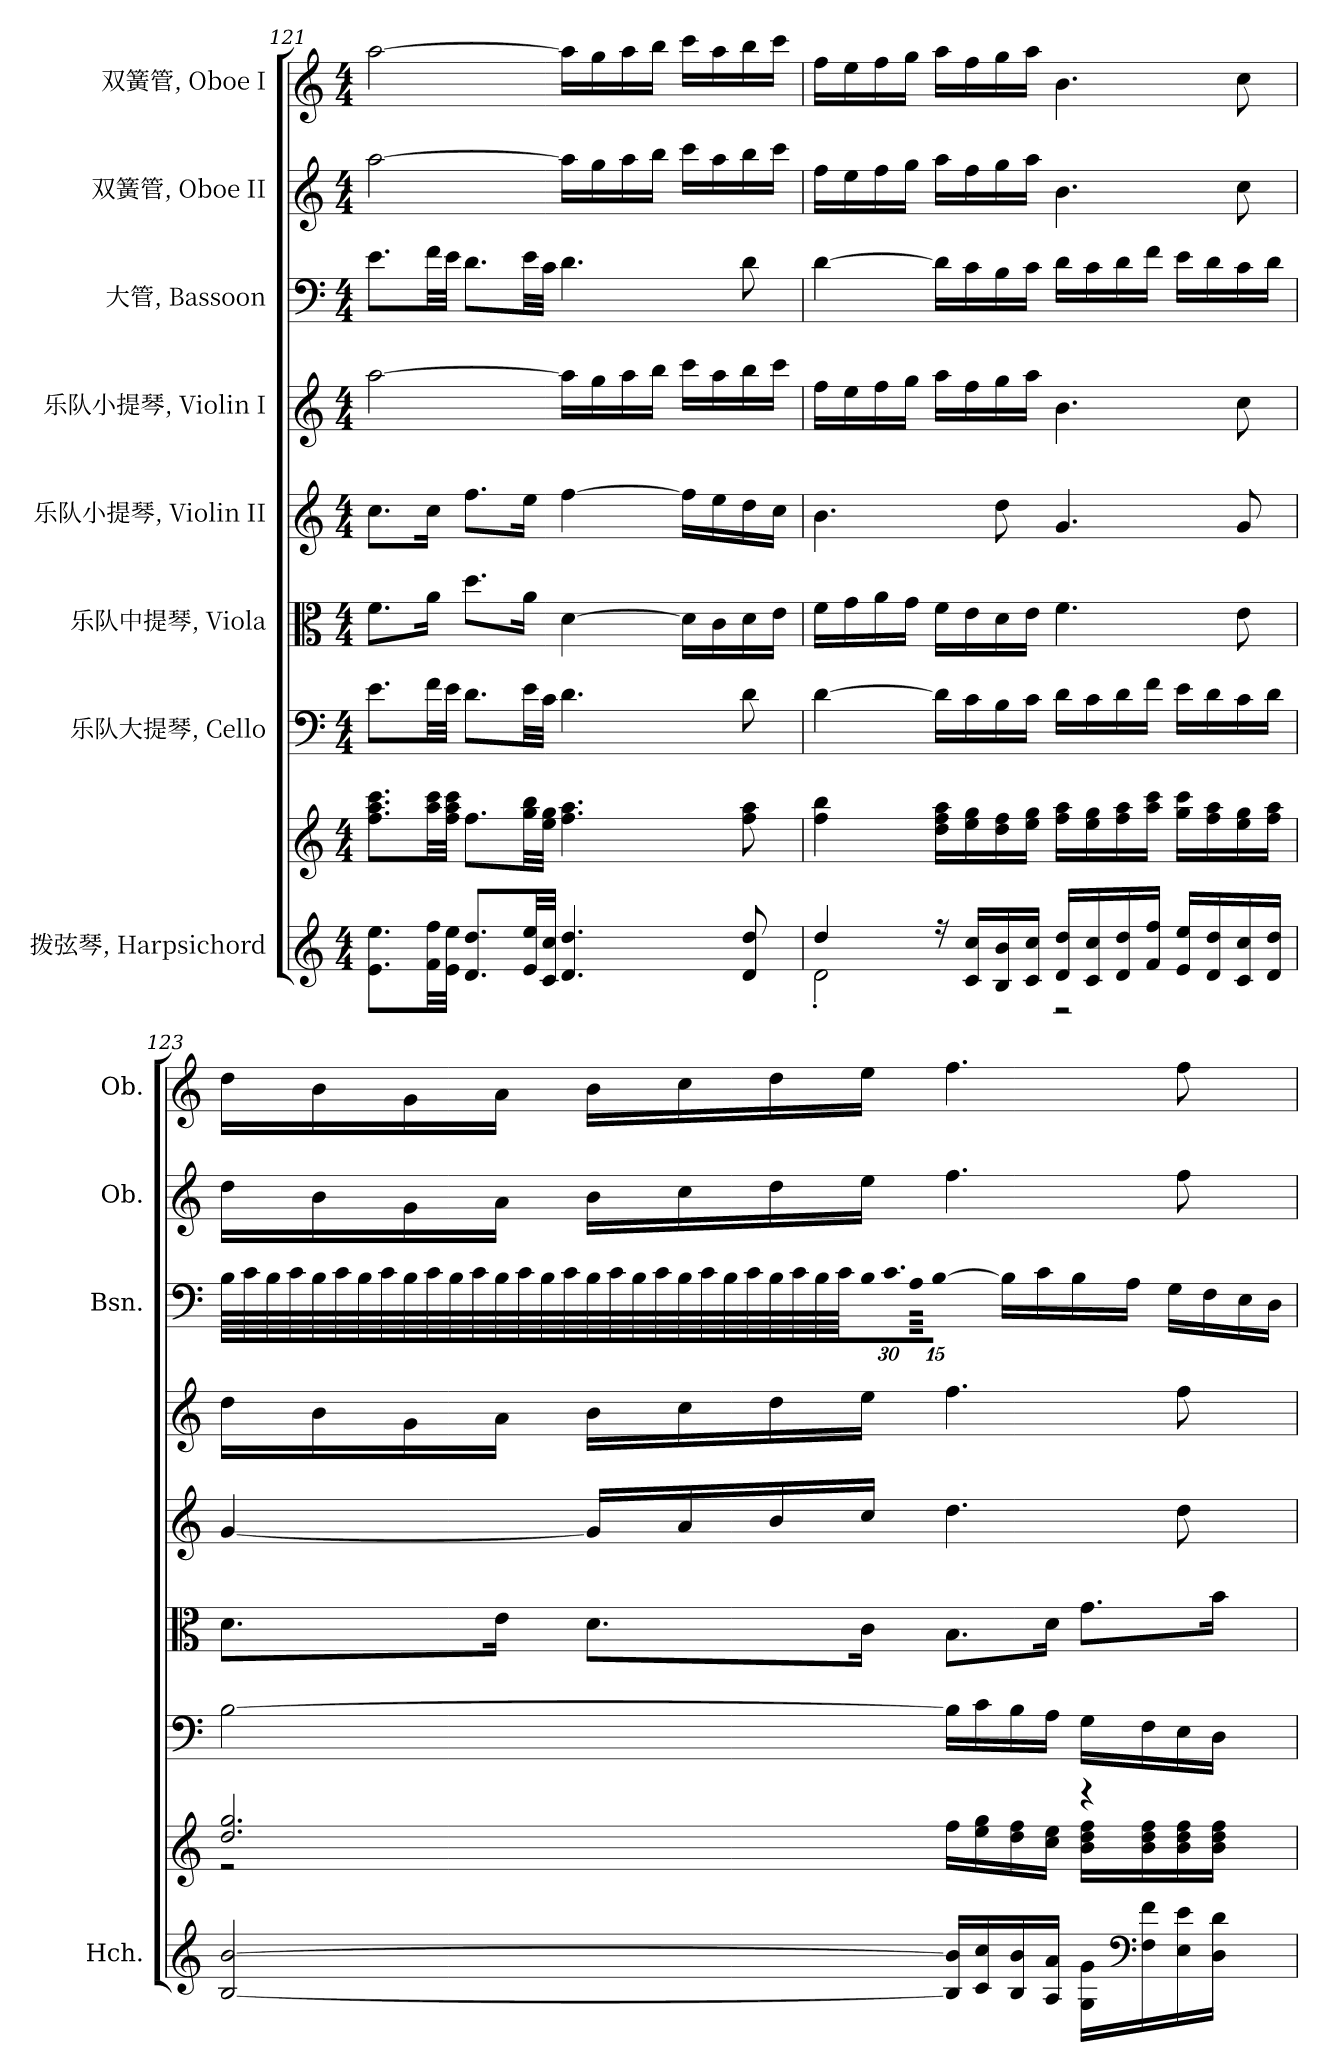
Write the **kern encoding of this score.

**kern	**kern	**kern	**kern	**kern	**kern	**kern	**kern	**kern
*part8	*part8	*part7	*part6	*part5	*part4	*part3	*part2	*part1
*staff9	*staff8	*staff7	*staff6	*staff5	*staff4	*staff3	*staff2	*staff1
*I"拨弦琴, Harpsichord	*	*I"乐队大提琴, Cello	*I"乐队中提琴, Viola	*I"乐队小提琴, Violin II	*I"乐队小提琴, Violin I	*I"大管, Bassoon	*I"双簧管, Oboe II	*I"双簧管, Oboe I
*I'Hch.	*	*	*	*	*	*I'Bsn.	*I'Ob.	*I'Ob.
*clefG2	*clefG2	*clefF4	*clefC3	*clefG2	*clefG2	*clefF4	*clefG2	*clefG2
*k[]	*k[]	*k[]	*k[]	*k[]	*k[]	*k[]	*k[]	*k[]
*M4/4	*M4/4	*M4/4	*M4/4	*M4/4	*M4/4	*M4/4	*M4/4	*M4/4
=121	=121	=121	=121	=121	=121	=121	=121	=121
8.e\ 8.ee\L	8.ff\ 8.aa\ 8.ccc\L	8.e\L	8.f\L	8.cc\L	[2aa\	8.e\L	[2aa\	[2aa\
32f\ 32ff\LL	32aa\ 32ccc\LL	32f\LL	16a\Jk	16cc\Jk	.	32f\LL	.	.
32e\ 32ee\JJJ	32ff\ 32aa\ 32ccc\JJJ	32e\JJJ	.	.	.	32e\JJJ	.	.
8.d/ 8.dd/L	8.ff\L	8.d\L	8.dd\L	8.ff\L	.	8.d\L	.	.
32e/ 32ee/LL	32gg\ 32bb\LL	32e\LL	16a\Jk	16ee\Jk	.	32e\LL	.	.
32c/ 32cc/JJJ	32ee\ 32gg\JJJ	32c\JJJ	.	.	.	32c\JJJ	.	.
4.d/ 4.dd/	4.ff\ 4.aa\	4.d\	[4d\	[4ff\	16aa\LL]	4.d\	16aa\LL]	16aa\LL]
.	.	.	.	.	16gg\	.	16gg\	16gg\
.	.	.	.	.	16aa\	.	16aa\	16aa\
.	.	.	.	.	16bb\JJ	.	16bb\JJ	16bb\JJ
.	.	.	16d\LL]	16ff\LL]	16ccc\LL	.	16ccc\LL	16ccc\LL
.	.	.	16c\	16ee\	16aa\	.	16aa\	16aa\
8d/ 8dd/	8ff\ 8aa\	8d\	16d\	16dd\	16bb\	8d\	16bb\	16bb\
.	.	.	16e\JJ	16cc\JJ	16ccc\JJ	.	16ccc\JJ	16ccc\JJ
!!LO:PB:g=z
=122	=122	=122	=122	=122	=122	=122	=122	=122
*^	*	*	*	*	*	*	*	*
4dd/	2d'\	4ff\ 4bb\	[4d\	16f\LL	4.b\	16ff\LL	[4d\	16ff\LL	16ff\LL
.	.	.	.	16g\	.	16ee\	.	16ee\	16ee\
.	.	.	.	16a\	.	16ff\	.	16ff\	16ff\
.	.	.	.	16g\JJ	.	16gg\JJ	.	16gg\JJ	16gg\JJ
16r	.	16dd\ 16ff\ 16aa\LL	16d\LL]	16f\LL	.	16aa\LL	16d\LL]	16aa\LL	16aa\LL
16c/ 16cc/LL	.	16ee\ 16gg\	16c\	16e\	.	16ff\	16c\	16ff\	16ff\
16B/ 16b/	.	16dd\ 16ff\	16B\	16d\	8dd\	16gg\	16B\	16gg\	16gg\
16c/ 16cc/JJ	.	16ee\ 16gg\JJ	16c\JJ	16e\JJ	.	16aa\JJ	16c\JJ	16aa\JJ	16aa\JJ
16d/ 16dd/LL	2r	16ff\ 16aa\LL	16d\LL	4.f\	4.g/	4.b\	16d\LL	4.b\	4.b\
16c/ 16cc/	.	16ee\ 16gg\	16c\	.	.	.	16c\	.	.
16d/ 16dd/	.	16ff\ 16aa\	16d\	.	.	.	16d\	.	.
16f/ 16ff/JJ	.	16aa\ 16ccc\JJ	16f\JJ	.	.	.	16f\JJ	.	.
16e/ 16ee/LL	.	16gg\ 16ccc\LL	16e\LL	.	.	.	16e\LL	.	.
16d/ 16dd/	.	16ff\ 16aa\	16d\	.	.	.	16d\	.	.
16c/ 16cc/	.	16ee\ 16gg\	16c\	8e\	8g/	8cc\	16c\	8cc\	8cc\
16d/ 16dd/JJ	.	16ff\ 16aa\JJ	16d\JJ	.	.	.	16d\JJ	.	.
*v	*v	*	*	*	*	*	*	*	*
!!LO:PB:g=z
=123	=123	=123	=123	=123	=123	=123	=123	=123
*	*^	*	*	*	*	*	*	*
[2B/ [2b/	2.dd/ 2.gg/	2r	[2B\	8.d\L	[4g/	16dd\LL	64B\LLLL	16dd\LL	16dd\LL
.	.	.	.	.	.	.	64c\	.	.
.	.	.	.	.	.	.	64B\	.	.
.	.	.	.	.	.	.	64c\	.	.
.	.	.	.	.	.	16b\	64B\	16b\	16b\
.	.	.	.	.	.	.	64c\	.	.
.	.	.	.	.	.	.	64B\	.	.
.	.	.	.	.	.	.	64c\	.	.
.	.	.	.	.	.	16g\	64B\	16g\	16g\
.	.	.	.	.	.	.	64c\	.	.
.	.	.	.	.	.	.	64B\	.	.
.	.	.	.	.	.	.	64c\	.	.
.	.	.	.	16e\Jk	.	16a\JJ	64B\	16a\JJ	16a\JJ
.	.	.	.	.	.	.	64c\	.	.
.	.	.	.	.	.	.	64B\	.	.
.	.	.	.	.	.	.	64c\	.	.
.	.	.	.	8.d\L	16g/LL]	16b\LL	64B\	16b\LL	16b\LL
.	.	.	.	.	.	.	64c\	.	.
.	.	.	.	.	.	.	64B\	.	.
.	.	.	.	.	.	.	64c\	.	.
.	.	.	.	.	16a/	16cc\	64B\	16cc\	16cc\
.	.	.	.	.	.	.	64c\	.	.
.	.	.	.	.	.	.	64B\	.	.
.	.	.	.	.	.	.	64c\	.	.
.	.	.	.	.	16b/	16dd\	64B\	16dd\	16dd\
.	.	.	.	.	.	.	64c\	.	.
.	.	.	.	.	.	.	64B\	.	.
.	.	.	.	.	.	.	64c\	.	.
*	*	*	*	*	*	*	*Xbrackettup	*	*
!	!	!	!	!	!	!	!LO:N:vis=256%9	!	!
.	.	.	.	16c\Jk	16cc/JJ	16ee\JJ	960%17B\	16ee\JJ	16ee\JJ
!	!	!	!	!	!	!	!LO:N:vis=256.	!	!
.	.	.	.	.	.	.	1920%17c\K	.	.
!	!	!	!	!	!	!	!LO:N:vis=256%9	!	!
.	.	.	.	.	.	.	960%17A\	.	.
.	.	.	.	.	.	.	1920ryy	.	.
!	!	!	!	!	!	!	!LO:N:vis=256%9	!	!
.	.	.	.	.	.	.	[960%17B\JJJJ	.	.
16B/] 16b/]LL	.	16ff\LL	16B\LL]	8.B\L	4.dd\	4.ff\	16B\LL]	4.ff\	4.ff\
16c/ 16cc/	.	16ee\ 16gg\	16c\	.	.	.	16c\	.	.
16B/ 16b/	.	16dd\ 16ff\	16B\	.	.	.	16B\	.	.
16A/ 16a/JJ	.	16cc\ 16ee\JJ	16A\JJ	16d\Jk	.	.	16A\JJ	.	.
16G\ 16g\LL	4r	16b\ 16dd\ 16ff\LL	16G\LL	8.g\L	.	.	16G\LL	.	.
*clefF4	*	*	*	*	*	*	*	*	*
16F\ 16f\	.	16b\ 16dd\ 16ff\	16F\	.	.	.	16F\	.	.
16E\ 16e\	.	16b\ 16dd\ 16ff\	16E\	.	8dd\	8ff\	16E\	8ff\	8ff\
16D\ 16d\JJ	.	16b\ 16dd\ 16ff\JJ	16D\JJ	16b\Jk	.	.	16D\JJ	.	.
*	*v	*v	*	*	*	*	*	*	*
=	=	=	=	=	=	=	=	=
*-	*-	*-	*-	*-	*-	*-	*-	*-
